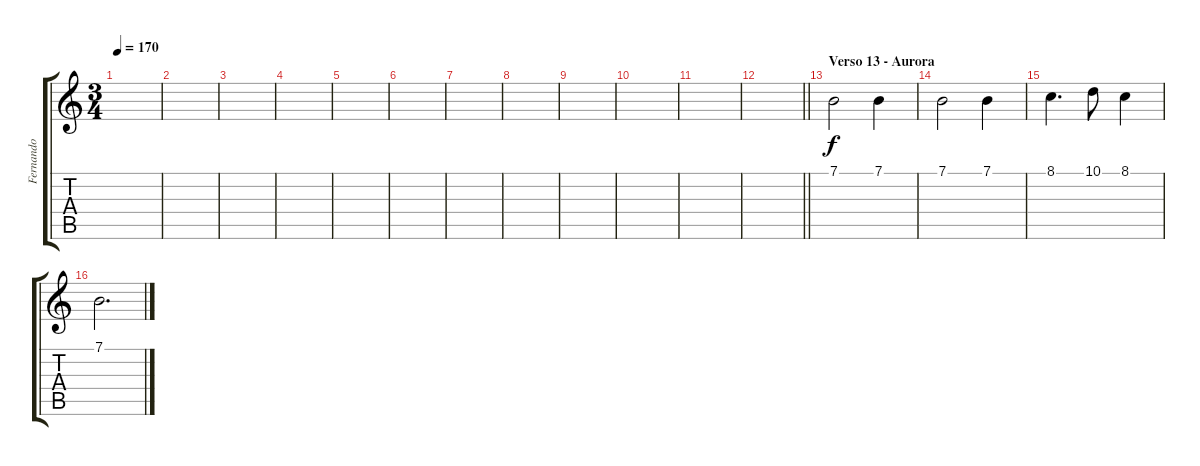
\track ("Fernando" "Fernando") {instrument flute}
\staff {score tabs}
\tuning (E4 B3 G3 D3 A2 E2) {hide}
\ts (3 4)
\tempo 170
\clef g2
\ks c
|
|
|
|
|
|
|
|
|
|
|
\barLineRight lightlight
|
\section ("" "Verso 13 - Aurora")
7.1.2 7.1.4 |
7.1.2 7.1.4 |
8.1.4{d} 10.1.8 8.1.4 |
7.1.2{d}
